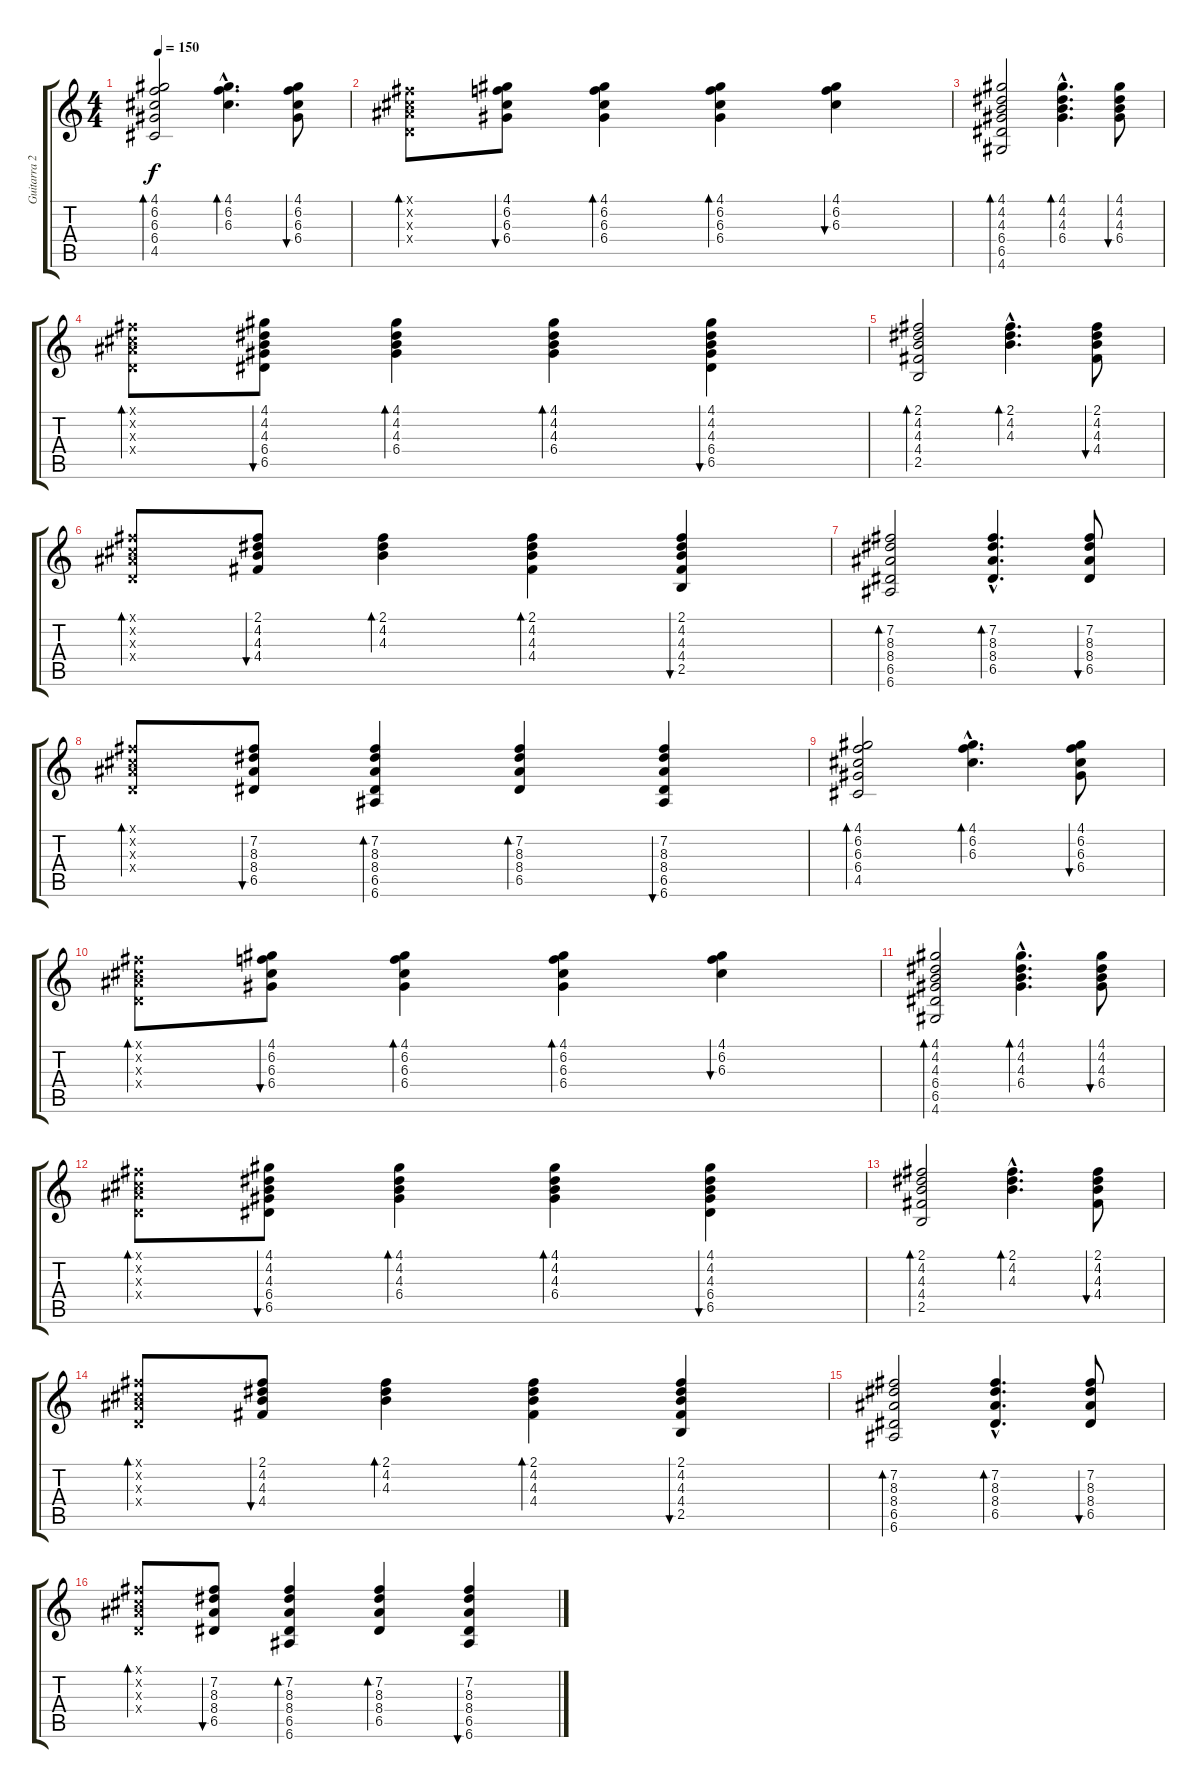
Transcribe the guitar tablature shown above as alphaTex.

\track ("Guitarra 2" "Guitarra 2") {instrument acousticguitarsteel}
\staff {score tabs}
\tuning (E4 B3 G3 D3 A2 E2) {hide}
\ts (4 4)
\tempo 150
\clef g2
\ks c
(4.1 6.2 6.3 6.4 4.5).2{bd 30 dy f} (4.1{hac} 6.2{hac} 6.3{hac}).4{d bd 30} (4.1 6.2 6.3 6.4).8{bu 30} |
(2.1{x} 2.2{x} 3.3{x} 0.4{x}).8{bd 30} (4.1 6.2 6.3 6.4).8{bu 30} (4.1 6.2 6.3 6.4).4{bd 30} (4.1 6.2 6.3 6.4).4{bd 30} (4.1 6.2 6.3).4{bu 30} |
(4.1 4.2 4.3 6.4 6.5 4.6).2{bd 30} (4.1{hac} 4.2{hac} 4.3{hac} 6.4{hac}).4{d bd 30} (4.1 4.2 4.3 6.4).8{bu 30} |
(2.1{x} 2.2{x} 3.3{x} 0.4{x}).8{bd 30} (4.1 4.2 4.3 6.4 6.5).8{bu 30} (4.1 4.2 4.3 6.4).4{bd 30} (4.1 4.2 4.3 6.4).4{bd 30} (4.1 4.2 4.3 6.4 6.5).4{bu 30} |
(2.1 4.2 4.3 4.4 2.5).2{bd 30} (2.1{hac} 4.2{hac} 4.3{hac}).4{d bd 30} (2.1 4.2 4.3 4.4).8{bu 30} |
(2.1{x} 2.2{x} 3.3{x} 0.4{x}).8{bd 30} (2.1 4.2 4.3 4.4).8{bu 30} (2.1 4.2 4.3).4{bd 30} (2.1 4.2 4.3 4.4).4{bd 30} (2.1 4.2 4.3 4.4 2.5).4{bu 30} |
(7.2 8.3 8.4 6.5 6.6).2{bd 30} (7.2{hac} 8.3{hac} 8.4{hac} 6.5{hac}).4{d bd 30} (7.2 8.3 8.4 6.5).8{bu 30} |
(2.1{x} 2.2{x} 3.3{x} 0.4{x}).8{bd 30} (7.2 8.3 8.4 6.5).8{bu 30} (7.2 8.3 8.4 6.5 6.6).4{bd 30} (7.2 8.3 8.4 6.5).4{bd 30} (7.2 8.3 8.4 6.5 6.6).4{bu 30} |
(4.1 6.2 6.3 6.4 4.5).2{bd 30} (4.1{hac} 6.2{hac} 6.3{hac}).4{d bd 30} (4.1 6.2 6.3 6.4).8{bu 30} |
(2.1{x} 2.2{x} 3.3{x} 0.4{x}).8{bd 30} (4.1 6.2 6.3 6.4).8{bu 30} (4.1 6.2 6.3 6.4).4{bd 30} (4.1 6.2 6.3 6.4).4{bd 30} (4.1 6.2 6.3).4{bu 30} |
(4.1 4.2 4.3 6.4 6.5 4.6).2{bd 30} (4.1{hac} 4.2{hac} 4.3{hac} 6.4{hac}).4{d bd 30} (4.1 4.2 4.3 6.4).8{bu 30} |
(2.1{x} 2.2{x} 3.3{x} 0.4{x}).8{bd 30} (4.1 4.2 4.3 6.4 6.5).8{bu 30} (4.1 4.2 4.3 6.4).4{bd 30} (4.1 4.2 4.3 6.4).4{bd 30} (4.1 4.2 4.3 6.4 6.5).4{bu 30} |
(2.1 4.2 4.3 4.4 2.5).2{bd 30} (2.1{hac} 4.2{hac} 4.3{hac}).4{d bd 30} (2.1 4.2 4.3 4.4).8{bu 30} |
(2.1{x} 2.2{x} 3.3{x} 0.4{x}).8{bd 30} (2.1 4.2 4.3 4.4).8{bu 30} (2.1 4.2 4.3).4{bd 30} (2.1 4.2 4.3 4.4).4{bd 30} (2.1 4.2 4.3 4.4 2.5).4{bu 30} |
(7.2 8.3 8.4 6.5 6.6).2{bd 30} (7.2{hac} 8.3{hac} 8.4{hac} 6.5{hac}).4{d bd 30} (7.2 8.3 8.4 6.5).8{bu 30} |
(2.1{x} 2.2{x} 3.3{x} 0.4{x}).8{bd 30} (7.2 8.3 8.4 6.5).8{bu 30} (7.2 8.3 8.4 6.5 6.6).4{bd 30} (7.2 8.3 8.4 6.5).4{bd 30} (7.2 8.3 8.4 6.5 6.6).4{bu 30}
